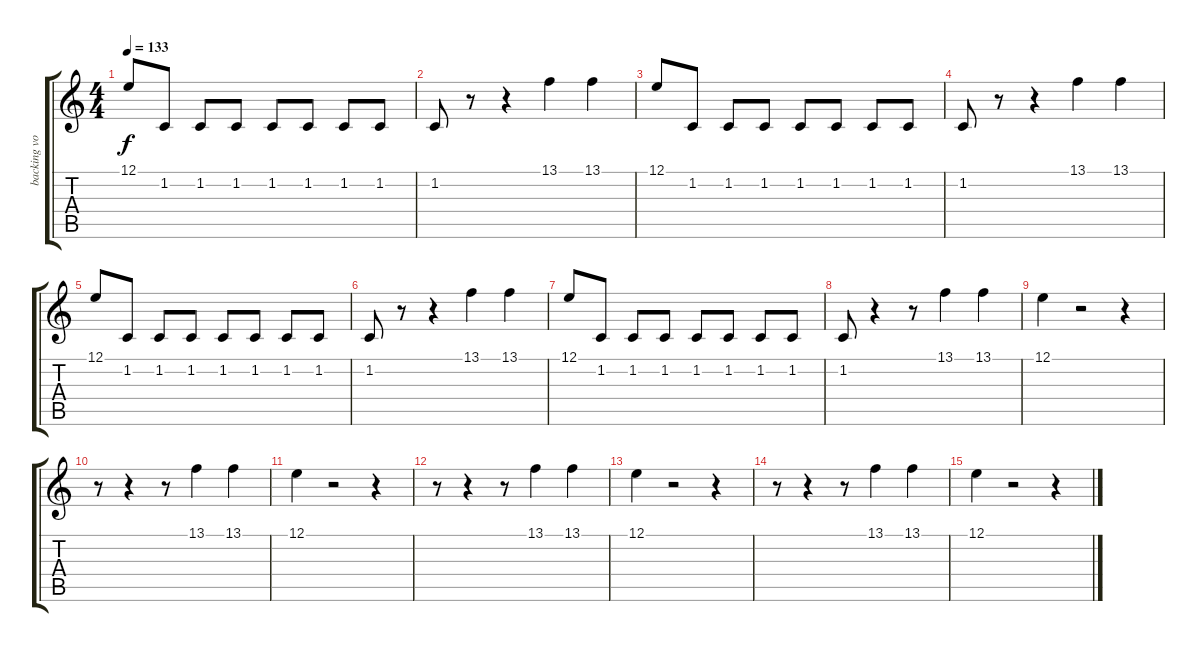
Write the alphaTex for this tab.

\track ("backing vocals " "backing vo") {instrument brasssection}
\staff {score tabs}
\tuning (E4 B3 G3 D3 A2 E2) {hide}
\ts (4 4)
\tempo 133
\clef g2
\ks c
12.1.8{dy f} 1.2.8{volume 15 instrument brasssection} 1.2.8 1.2.8 1.2.8 1.2.8 1.2.8 1.2.8 |
1.2.8 r.8 r.4 13.1.4{instrument recorder} 13.1.4 |
12.1.8 1.2.8{instrument brasssection} 1.2.8 1.2.8 1.2.8 1.2.8 1.2.8 1.2.8 |
1.2.8 r.8 r.4 13.1.4{instrument recorder} 13.1.4 |
12.1.8 1.2.8{instrument brasssection} 1.2.8 1.2.8 1.2.8 1.2.8 1.2.8 1.2.8 |
1.2.8 r.8 r.4 13.1.4{instrument recorder} 13.1.4 |
12.1.8 1.2.8{instrument brasssection} 1.2.8 1.2.8 1.2.8 1.2.8 1.2.8 1.2.8 |
1.2.8 r.4 r.8 13.1.4{volume 15 instrument recorder} 13.1.4 |
12.1.4 r.2 r.4 |
r.8 r.4 r.8 13.1.4 13.1.4 |
12.1.4 r.2 r.4 |
r.8 r.4 r.8 13.1.4 13.1.4 |
12.1.4 r.2 r.4 |
r.8 r.4 r.8 13.1.4 13.1.4 |
12.1.4 r.2 r.4
